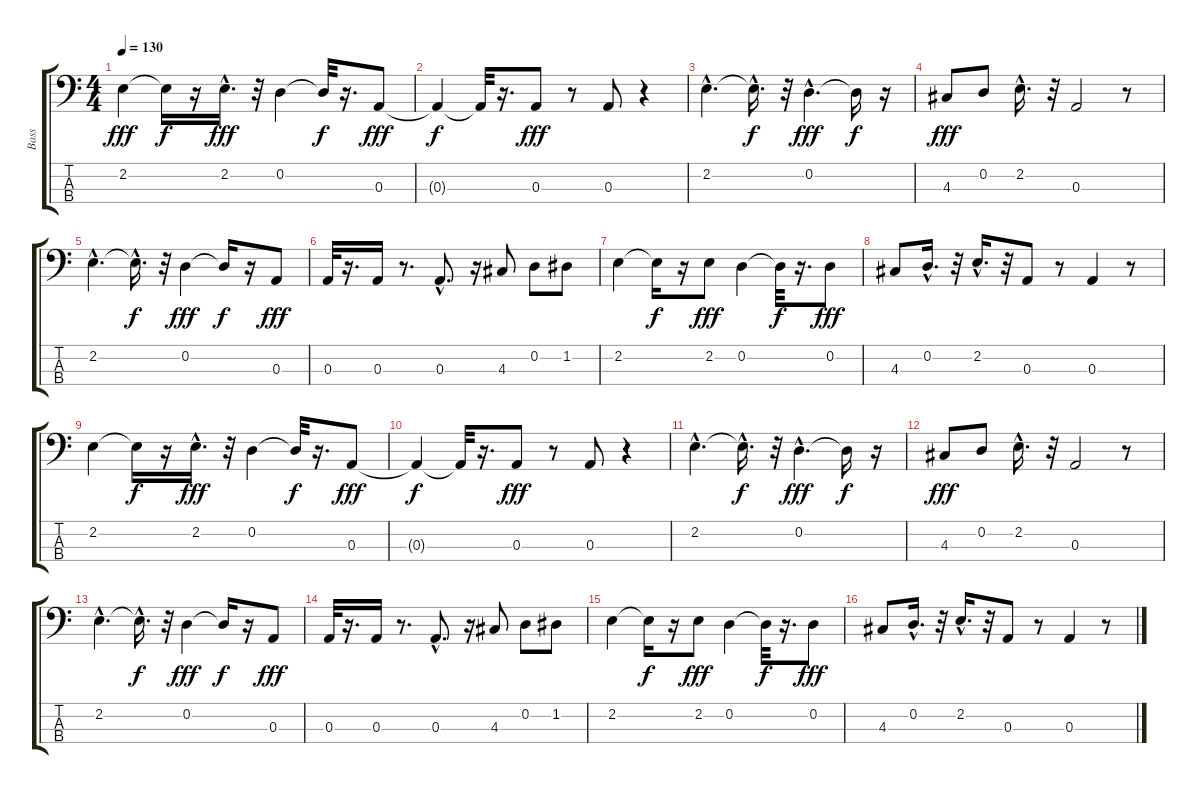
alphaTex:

\track ("Bass" "Bass") {instrument electricbasspick}
\staff {score tabs}
\tuning (G2 D2 A1 E1) {hide}
\ts (4 4)
\tempo 130
\clef f4
\ks c
2.2.4{dy fff} 2.2{t}.16{dy f} r.16 2.2{hac}.16{d dy fff} r.32 0.2.4 0.2{t}.32{dy f} r.16{d} 0.3.8{dy fff} |
0.3{t}.4{dy f} 0.3{t}.32 r.16{d} 0.3.8{dy fff} r.8 0.3.8 r.4 |
2.2{hac}.4{d} 2.2{hac t}.16{d dy f} r.32 0.2{hac}.4{d dy fff} 0.2{t}.16{dy f} r.16 |
4.3.8{dy fff} 0.2.8 2.2{hac}.16{d} r.32 0.3.2 r.8 |
2.2{hac}.4{d} 2.2{hac t}.16{d dy f} r.32 0.2.4{dy fff} 0.2{t}.16{dy f} r.16 0.3.8{dy fff} |
0.3.32 r.16{d} 0.3.16 r.8{d} 0.3{hac}.8{d} r.16 4.3.8 0.2.8 1.2.8 |
2.2.4 2.2{t}.16{dy f} r.16 2.2.8{dy fff} 0.2.4 0.2{t}.32{dy f} r.16{d} 0.2.8{dy fff} |
4.3.8 0.2{hac}.16{d} r.32 2.2{hac}.16{d} r.32 0.3.8 r.8 0.3.4 r.8 |
2.2.4 2.2{t}.16{dy f} r.16 2.2{hac}.16{d dy fff} r.32 0.2.4 0.2{t}.32{dy f} r.16{d} 0.3.8{dy fff} |
0.3{t}.4{dy f} 0.3{t}.32 r.16{d} 0.3.8{dy fff} r.8 0.3.8 r.4 |
2.2{hac}.4{d} 2.2{hac t}.16{d dy f} r.32 0.2{hac}.4{d dy fff} 0.2{t}.16{dy f} r.16 |
4.3.8{dy fff} 0.2.8 2.2{hac}.16{d} r.32 0.3.2 r.8 |
2.2{hac}.4{d} 2.2{hac t}.16{d dy f} r.32 0.2.4{dy fff} 0.2{t}.16{dy f} r.16 0.3.8{dy fff} |
0.3.32 r.16{d} 0.3.16 r.8{d} 0.3{hac}.8{d} r.16 4.3.8 0.2.8 1.2.8 |
2.2.4 2.2{t}.16{dy f} r.16 2.2.8{dy fff} 0.2.4 0.2{t}.32{dy f} r.16{d} 0.2.8{dy fff} |
4.3.8 0.2{hac}.16{d} r.32 2.2{hac}.16{d} r.32 0.3.8 r.8 0.3.4 r.8
